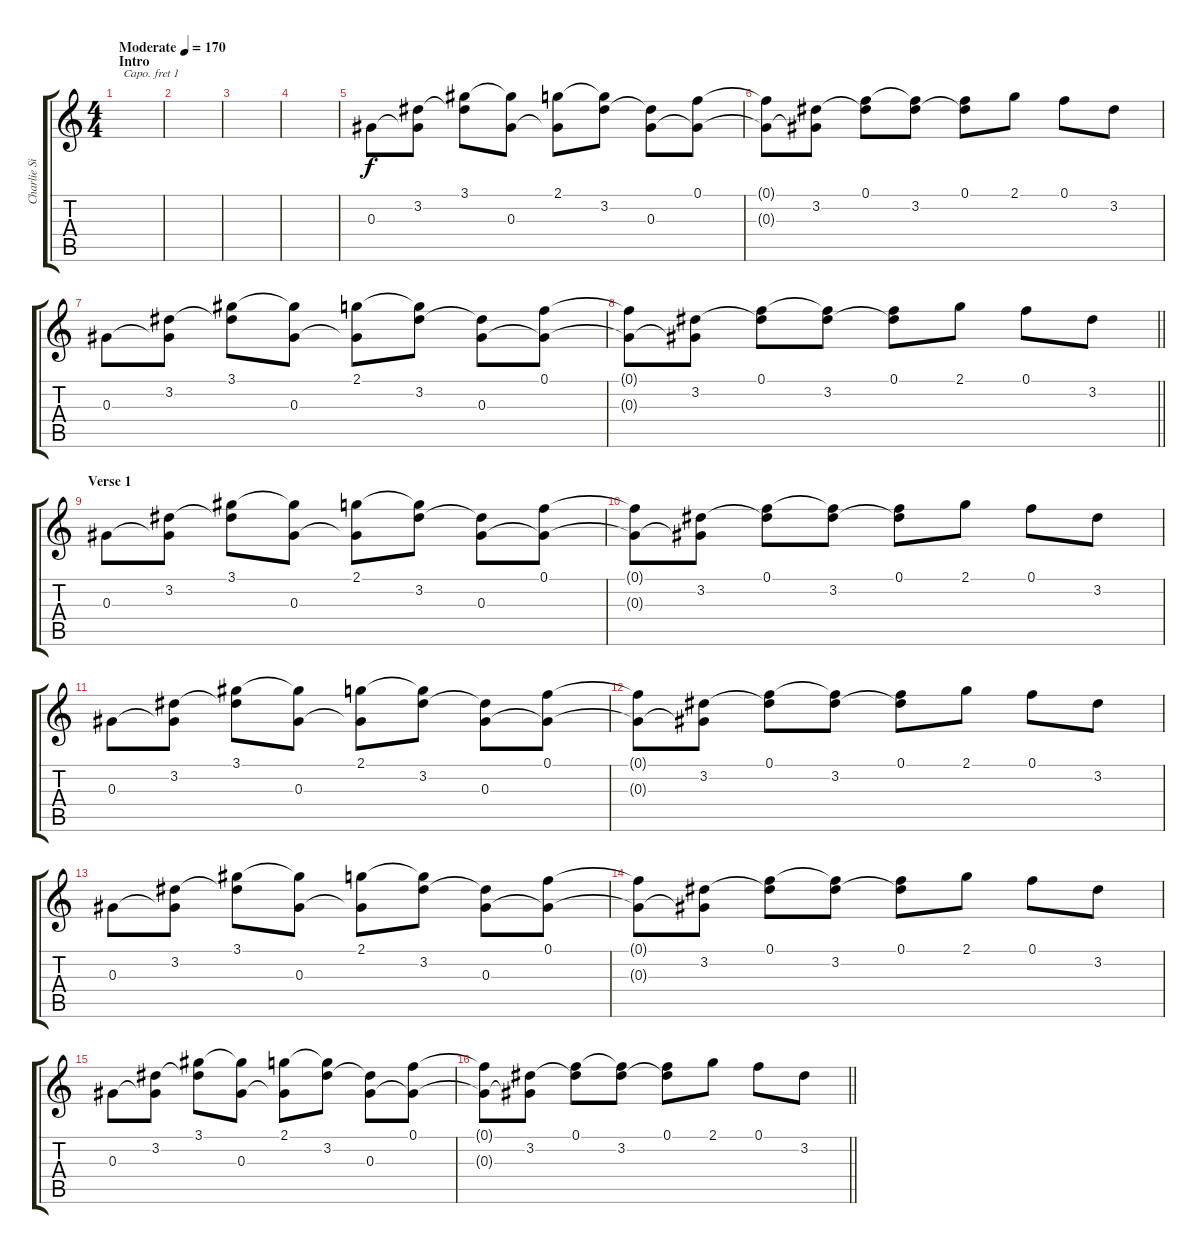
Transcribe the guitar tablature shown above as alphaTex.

\track ("Charlie Simpson" "Charlie Si") {instrument overdrivenguitar}
\staff {score tabs}
\capo 1
\tuning (E4 B3 G3 D3 A2 E2) {hide}
\ts (4 4)
\section ("" "Intro")
\tempo (170 "Moderate")
\clef g2
\ks c
|
|
|
|
0.3.8 (3.2 0.3{t}).8 (3.1 3.2{t}).8 (3.1{t} 0.3).8 (2.1 0.3{t}).8 (2.1{t} 3.2).8 (3.2{t} 0.3).8 (0.1 0.3{t}).8 |
(0.1{t} 0.3{t}).8 (3.2 0.3{t}).8 (0.1 3.2{t}).8 (0.1{t} 3.2).8 (0.1 3.2{t}).8 2.1.8 0.1.8 3.2.8 |
0.3.8 (3.2 0.3{t}).8 (3.1 3.2{t}).8 (3.1{t} 0.3).8 (2.1 0.3{t}).8 (2.1{t} 3.2).8 (3.2{t} 0.3).8 (0.1 0.3{t}).8 |
\barLineRight lightlight
(0.1{t} 0.3{t}).8 (3.2 0.3{t}).8 (0.1 3.2{t}).8 (0.1{t} 3.2).8 (0.1 3.2{t}).8 2.1.8 0.1.8 3.2.8 |
\section ("" "Verse 1")
0.3.8 (3.2 0.3{t}).8 (3.1 3.2{t}).8 (3.1{t} 0.3).8 (2.1 0.3{t}).8 (2.1{t} 3.2).8 (3.2{t} 0.3).8 (0.1 0.3{t}).8 |
(0.1{t} 0.3{t}).8 (3.2 0.3{t}).8 (0.1 3.2{t}).8 (0.1{t} 3.2).8 (0.1 3.2{t}).8 2.1.8 0.1.8 3.2.8 |
0.3.8 (3.2 0.3{t}).8 (3.1 3.2{t}).8 (3.1{t} 0.3).8 (2.1 0.3{t}).8 (2.1{t} 3.2).8 (3.2{t} 0.3).8 (0.1 0.3{t}).8 |
(0.1{t} 0.3{t}).8 (3.2 0.3{t}).8 (0.1 3.2{t}).8 (0.1{t} 3.2).8 (0.1 3.2{t}).8 2.1.8 0.1.8 3.2.8 |
0.3.8 (3.2 0.3{t}).8 (3.1 3.2{t}).8 (3.1{t} 0.3).8 (2.1 0.3{t}).8 (2.1{t} 3.2).8 (3.2{t} 0.3).8 (0.1 0.3{t}).8 |
(0.1{t} 0.3{t}).8 (3.2 0.3{t}).8 (0.1 3.2{t}).8 (0.1{t} 3.2).8 (0.1 3.2{t}).8 2.1.8 0.1.8 3.2.8 |
0.3.8 (3.2 0.3{t}).8 (3.1 3.2{t}).8 (3.1{t} 0.3).8 (2.1 0.3{t}).8 (2.1{t} 3.2).8 (3.2{t} 0.3).8 (0.1 0.3{t}).8 |
\barLineRight lightlight
(0.1{t} 0.3{t}).8 (3.2 0.3{t}).8 (0.1 3.2{t}).8 (0.1{t} 3.2).8 (0.1 3.2{t}).8 2.1.8 0.1.8 3.2.8
